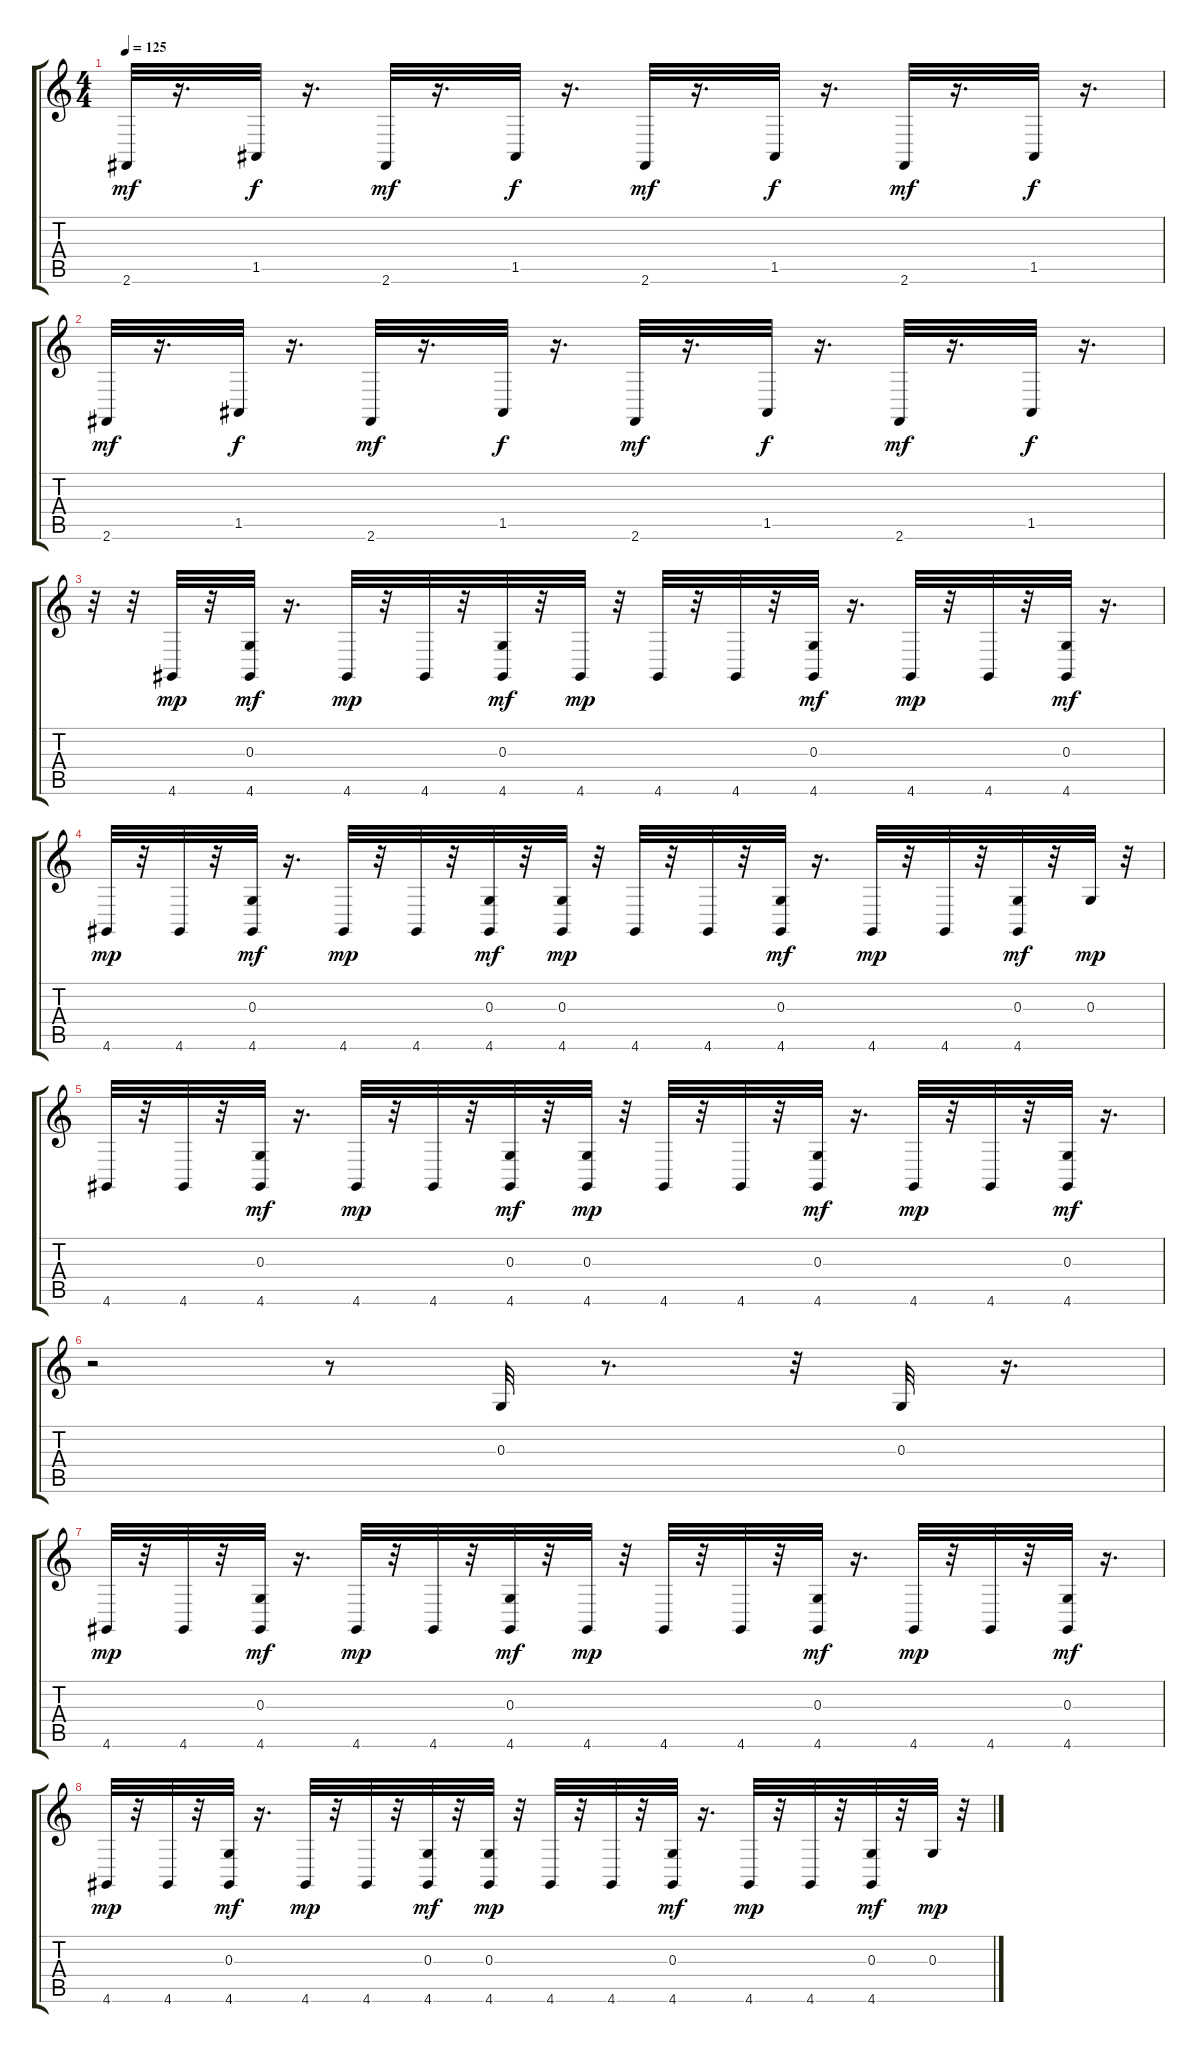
\track "" {instrument acousticgrandpiano}
\staff {score tabs}
\tuning (E4 B3 G3 D3 A2 E2) {hide}
\ts (4 4)
\tempo 125
\clef g2
\ks c
2.6.32{dy mf} r.16{d} 1.5.32{dy f} r.16{d} 2.6.32{dy mf} r.16{d} 1.5.32{dy f} r.16{d} 2.6.32{dy mf} r.16{d} 1.5.32{dy f} r.16{d} 2.6.32{dy mf} r.16{d} 1.5.32{dy f} r.16{d} |
2.6.32{dy mf} r.16{d} 1.5.32{dy f} r.16{d} 2.6.32{dy mf} r.16{d} 1.5.32{dy f} r.16{d} 2.6.32{dy mf} r.16{d} 1.5.32{dy f} r.16{d} 2.6.32{dy mf} r.16{d} 1.5.32{dy f} r.16{d} |
r.32 r.32 4.6.32{dy mp} r.32 (0.3 4.6).32{dy mf} r.16{d} 4.6.32{dy mp} r.32 4.6.32 r.32 (0.3 4.6).32{dy mf} r.32 4.6.32{dy mp} r.32 4.6.32 r.32 4.6.32 r.32 (0.3 4.6).32{dy mf} r.16{d} 4.6.32{dy mp} r.32 4.6.32 r.32 (0.3 4.6).32{dy mf} r.16{d} |
4.6.32{dy mp} r.32 4.6.32 r.32 (0.3 4.6).32{dy mf} r.16{d} 4.6.32{dy mp} r.32 4.6.32 r.32 (0.3 4.6).32{dy mf} r.32 (0.3 4.6).32{dy mp} r.32 4.6.32 r.32 4.6.32 r.32 (0.3 4.6).32{dy mf} r.16{d} 4.6.32{dy mp} r.32 4.6.32 r.32 (0.3 4.6).32{dy mf} r.32 0.3.32{dy mp} r.32 |
4.6.32 r.32 4.6.32 r.32 (0.3 4.6).32{dy mf} r.16{d} 4.6.32{dy mp} r.32 4.6.32 r.32 (0.3 4.6).32{dy mf} r.32 (0.3 4.6).32{dy mp} r.32 4.6.32 r.32 4.6.32 r.32 (0.3 4.6).32{dy mf} r.16{d} 4.6.32{dy mp} r.32 4.6.32 r.32 (0.3 4.6).32{dy mf} r.16{d} |
r.2 r.8 0.3.32 r.8{d} r.32 0.3.32 r.16{d} |
4.6.32{dy mp} r.32 4.6.32 r.32 (0.3 4.6).32{dy mf} r.16{d} 4.6.32{dy mp} r.32 4.6.32 r.32 (0.3 4.6).32{dy mf} r.32 4.6.32{dy mp} r.32 4.6.32 r.32 4.6.32 r.32 (0.3 4.6).32{dy mf} r.16{d} 4.6.32{dy mp} r.32 4.6.32 r.32 (0.3 4.6).32{dy mf} r.16{d} |
4.6.32{dy mp} r.32 4.6.32 r.32 (0.3 4.6).32{dy mf} r.16{d} 4.6.32{dy mp} r.32 4.6.32 r.32 (0.3 4.6).32{dy mf} r.32 (0.3 4.6).32{dy mp} r.32 4.6.32 r.32 4.6.32 r.32 (0.3 4.6).32{dy mf} r.16{d} 4.6.32{dy mp} r.32 4.6.32 r.32 (0.3 4.6).32{dy mf} r.32 0.3.32{dy mp} r.32
